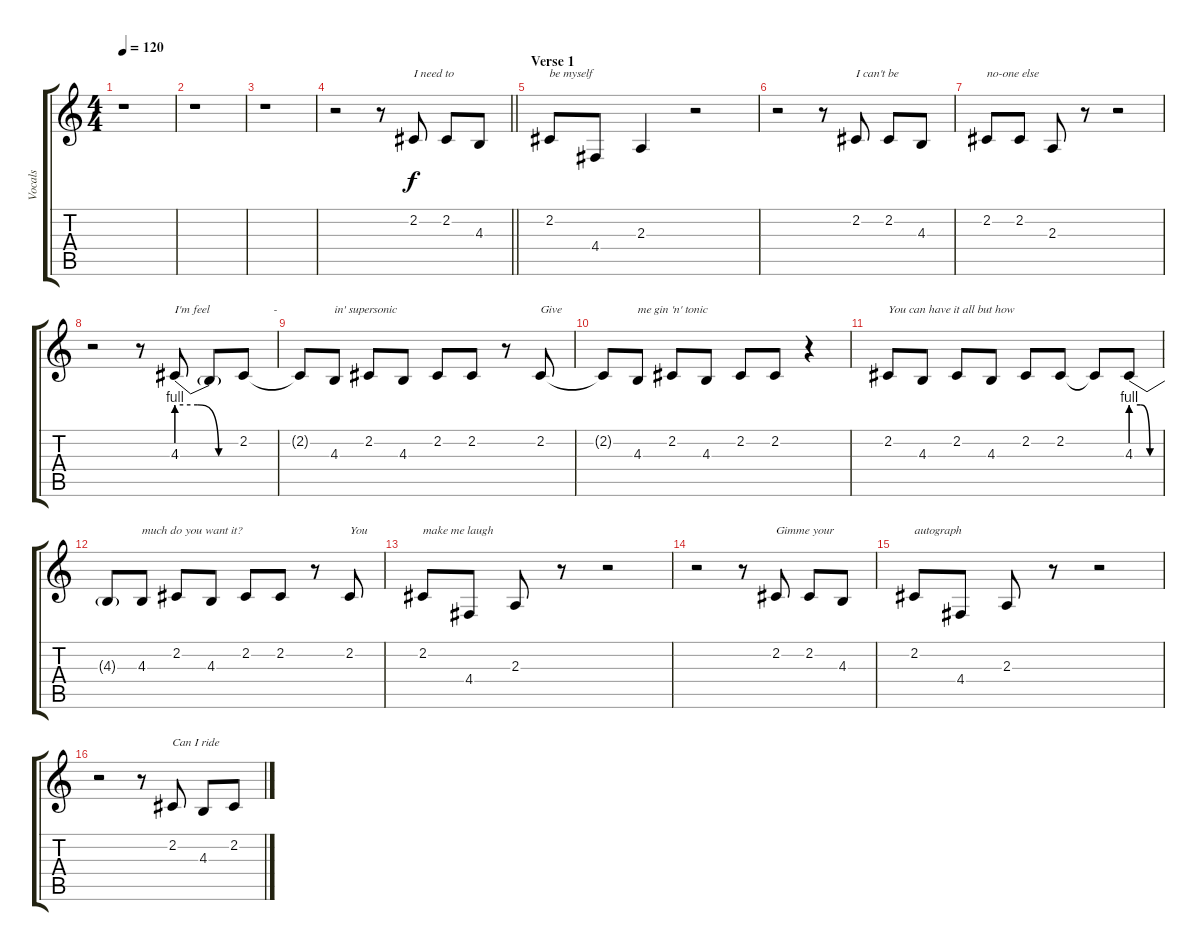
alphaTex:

\track ("Vocals" "Vocals") {instrument tenorsax}
\staff {score tabs}
\tuning (E4 B3 G3 D3 A2 E2) {hide}
\ts (4 4)
\tempo 120
\clef g2
\ks c
r.1{dy f} |
r.1 |
r.1 |
\barLineRight lightlight
r.2 r.8 2.2.8{txt "I need to"} 2.2.8 4.3.8 |
\section ("" "Verse 1")
2.2.8{txt "be myself"} 4.4.8 2.3.4 r.2 |
r.2 r.8 2.2.8{txt "I can't be"} 2.2.8 4.3.8 |
2.2.8{txt "no-one else"} 2.2.8 2.3.8 r.8 r.2 |
r.2 r.8 4.3{be (custom 0 4 20 4 40 0 60 0)}.8{txt "I'm feel"} 4.3{t}.8 2.2.8{txt "          -"} |
2.2{t}.8 4.3.8{txt "in' supersonic"} 2.2.8 4.3.8 2.2.8 2.2.8 r.8 2.2.8{txt "Give"} |
2.2{t}.8 4.3.8{txt "me gin 'n' tonic"} 2.2.8 4.3.8 2.2.8 2.2.8 r.4 |
2.2.8{txt "You can have it all but how"} 4.3.8 2.2.8 4.3.8 2.2.8 2.2.8 2.2{t}.8 4.3{be (custom 0 4 20 4 40 0 60 0)}.8 |
4.3{t}.8 4.3.8{txt "much do you want it?"} 2.2.8 4.3.8 2.2.8 2.2.8 r.8 2.2.8{txt "You"} |
2.2.8{txt "make me laugh"} 4.4.8 2.3.8 r.8 r.2 |
r.2 r.8 2.2.8{txt "Gimme your"} 2.2.8 4.3.8 |
2.2.8{txt "autograph"} 4.4.8 2.3.8 r.8 r.2 |
r.2 r.8 2.2.8{txt "Can I ride"} 4.3.8 2.2.8
